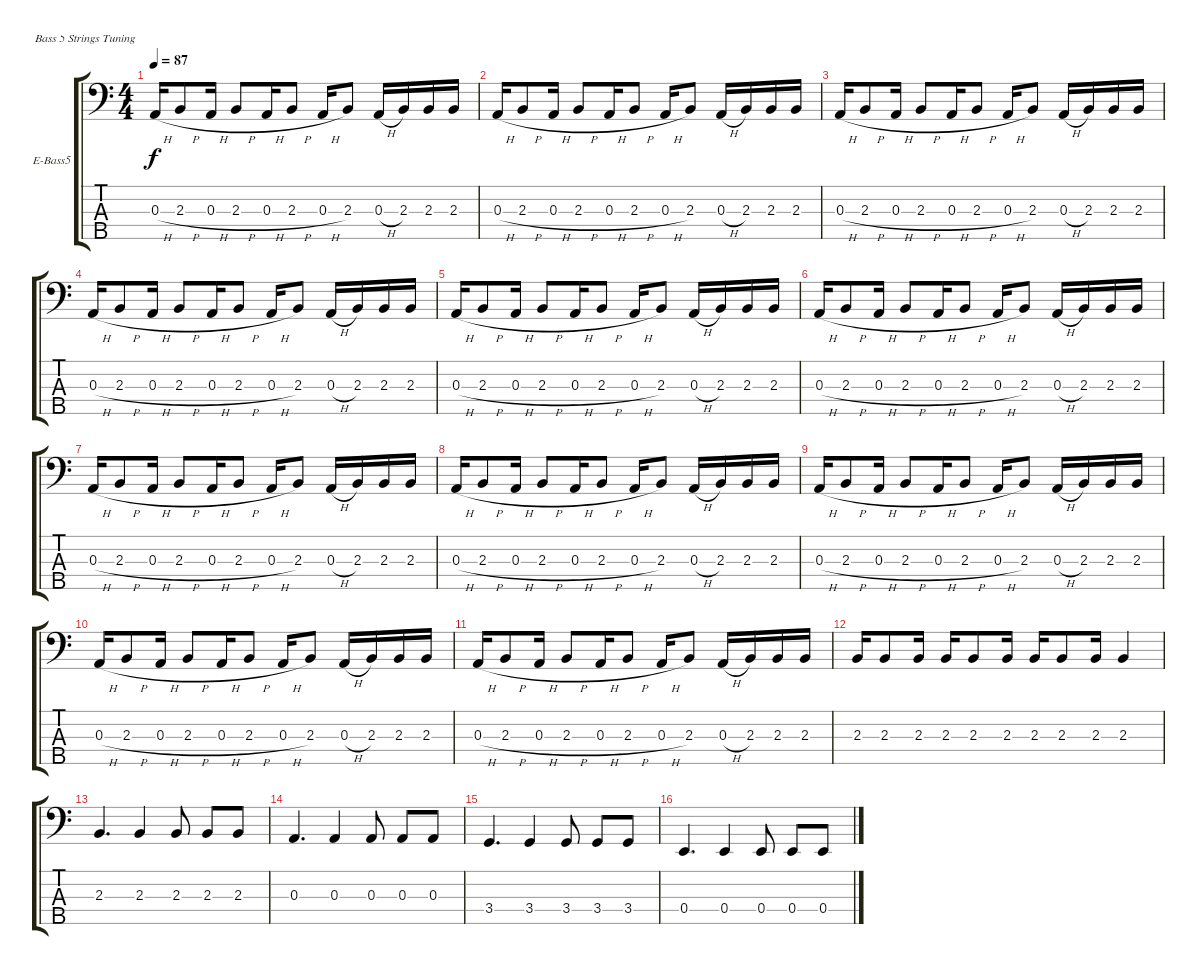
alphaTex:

\bracketExtendMode groupsimilarinstruments
\firstSystemTrackNameOrientation horizontal
\otherSystemsTrackNameOrientation horizontal
\track ("Justin Chancellor" "E-Bass5") {instrument electricbasspick}
\staff {score tabs}
\tuning (G2 D2 A1 E1 B0)
\ts (4 4)
\tempo 87
\clef f4
\ks c
0.3{h}.16{dy f} 2.3{h}.8 0.3{h}.16 2.3{h}.8 0.3{h}.16 2.3{h}.8 0.3{h}.16 2.3.8 0.3{h}.16 2.3.16 2.3.16 2.3.16 |
0.3{h}.16 2.3{h}.8 0.3{h}.16 2.3{h}.8 0.3{h}.16 2.3{h}.8 0.3{h}.16 2.3.8 0.3{h}.16 2.3.16 2.3.16 2.3.16 |
0.3{h}.16 2.3{h}.8 0.3{h}.16 2.3{h}.8 0.3{h}.16 2.3{h}.8 0.3{h}.16 2.3.8 0.3{h}.16 2.3.16 2.3.16 2.3.16 |
0.3{h}.16 2.3{h}.8 0.3{h}.16 2.3{h}.8 0.3{h}.16 2.3{h}.8 0.3{h}.16 2.3.8 0.3{h}.16 2.3.16 2.3.16 2.3.16 |
0.3{h}.16 2.3{h}.8 0.3{h}.16 2.3{h}.8 0.3{h}.16 2.3{h}.8 0.3{h}.16 2.3.8 0.3{h}.16 2.3.16 2.3.16 2.3.16 |
0.3{h}.16 2.3{h}.8 0.3{h}.16 2.3{h}.8 0.3{h}.16 2.3{h}.8 0.3{h}.16 2.3.8 0.3{h}.16 2.3.16 2.3.16 2.3.16 |
0.3{h}.16 2.3{h}.8 0.3{h}.16 2.3{h}.8 0.3{h}.16 2.3{h}.8 0.3{h}.16 2.3.8 0.3{h}.16 2.3.16 2.3.16 2.3.16 |
0.3{h}.16 2.3{h}.8 0.3{h}.16 2.3{h}.8 0.3{h}.16 2.3{h}.8 0.3{h}.16 2.3.8 0.3{h}.16 2.3.16 2.3.16 2.3.16 |
0.3{h}.16 2.3{h}.8 0.3{h}.16 2.3{h}.8 0.3{h}.16 2.3{h}.8 0.3{h}.16 2.3.8 0.3{h}.16 2.3.16 2.3.16 2.3.16 |
0.3{h}.16 2.3{h}.8 0.3{h}.16 2.3{h}.8 0.3{h}.16 2.3{h}.8 0.3{h}.16 2.3.8 0.3{h}.16 2.3.16 2.3.16 2.3.16 |
0.3{h}.16 2.3{h}.8 0.3{h}.16 2.3{h}.8 0.3{h}.16 2.3{h}.8 0.3{h}.16 2.3.8 0.3{h}.16 2.3.16 2.3.16 2.3.16 |
2.3.16 2.3.8 2.3.16 2.3.16 2.3.8 2.3.16 2.3.16 2.3.8 2.3.16 2.3.4 |
2.3.4{d} 2.3.4 2.3.8 2.3.8 2.3.8 |
0.3.4{d} 0.3.4 0.3.8 0.3.8 0.3.8 |
3.4.4{d} 3.4.4 3.4.8 3.4.8 3.4.8 |
0.4.4{d} 0.4.4 0.4.8 0.4.8 0.4.8
